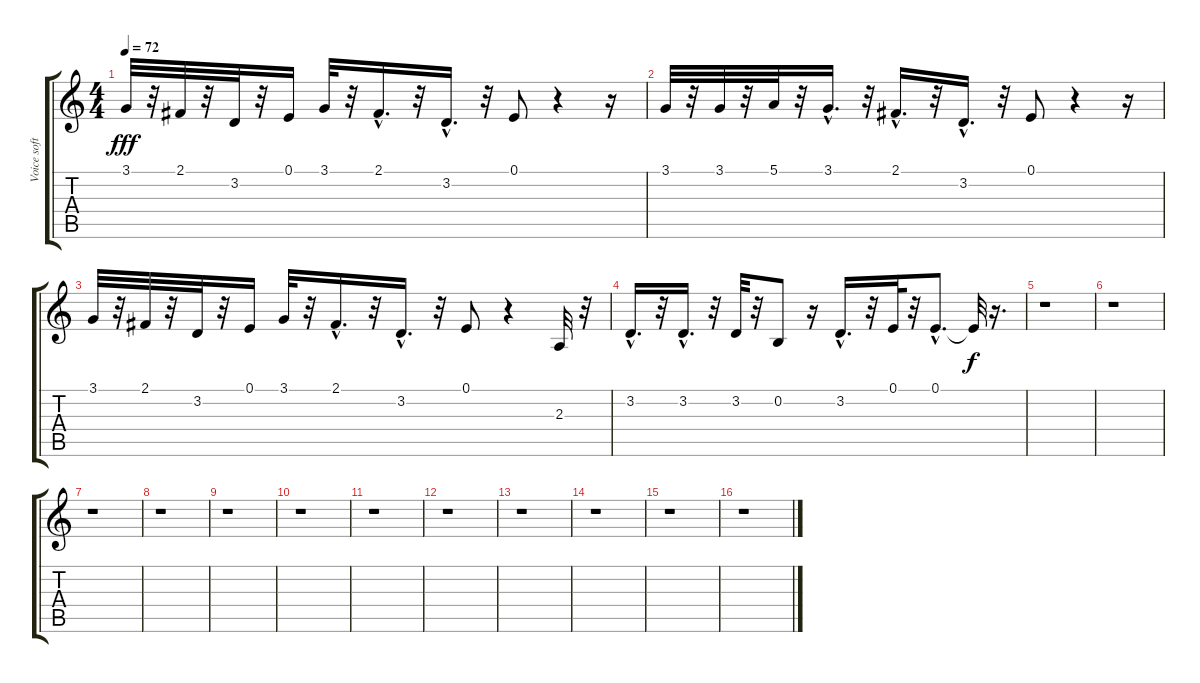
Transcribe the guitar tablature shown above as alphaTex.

\track ("Voice soft" "Voice soft") {instrument churchorgan}
\staff {score tabs}
\tuning (E4 B3 G3 D3 A2 E2) {hide}
\ts (4 4)
\tempo 72
\clef g2
\ks c
3.1.32{dy fff} r.32 2.1.32 r.32 3.2.32 r.32 0.1.16 3.1.32 r.32 2.1{hac}.16{d} r.32 3.2{hac}.16{d} r.32 0.1.8 r.4 r.16 |
3.1.32 r.32 3.1.32 r.32 5.1.32 r.32 3.1{hac}.16{d} r.32 2.1{hac}.16{d} r.32 3.2{hac}.16{d} r.32 0.1.8 r.4 r.16 |
3.1.32 r.32 2.1.32 r.32 3.2.32 r.32 0.1.16 3.1.32 r.32 2.1{hac}.16{d} r.32 3.2{hac}.16{d} r.32 0.1.8 r.4 2.3.32 r.32 |
3.2{hac}.16{d} r.32 3.2{hac}.16{d} r.32 3.2.32 r.32 0.2.8 r.16 3.2{hac}.16{d} r.32 0.1.32 r.32 0.1{hac}.8{d} 0.1{t}.32{dy f} r.16{d} |
r.1 |
r.1 |
r.1 |
r.1 |
r.1 |
r.1 |
r.1 |
r.1 |
r.1 |
r.1 |
r.1 |
r.1
